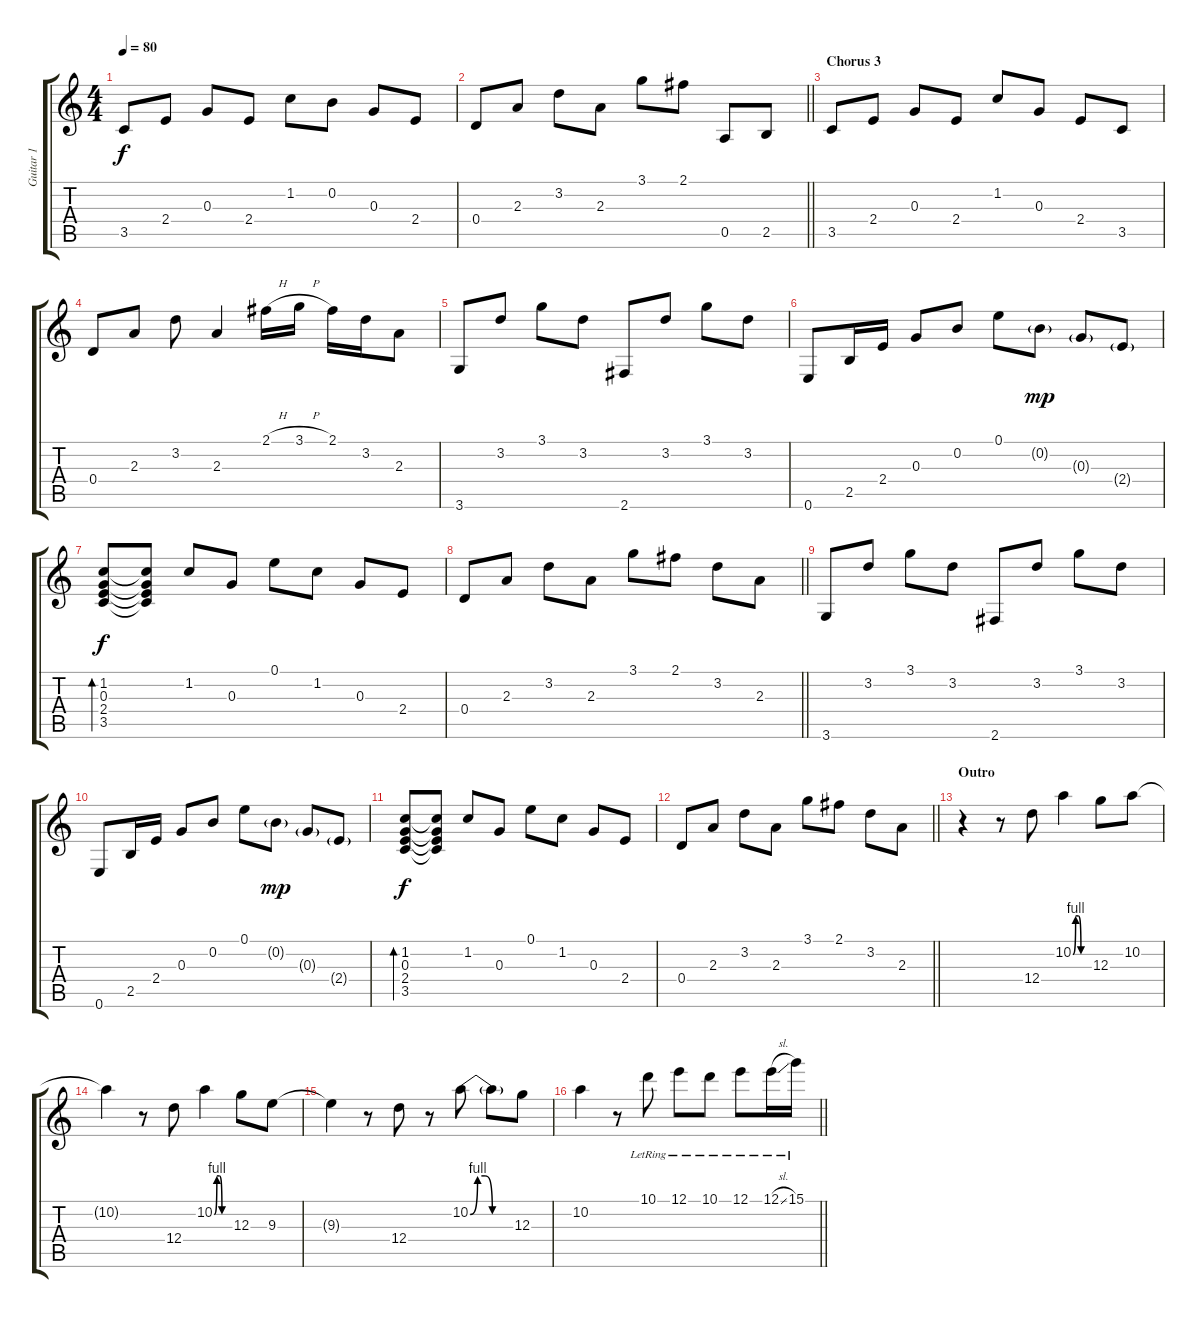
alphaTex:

\track ("Guitar 1" "Guitar 1") {instrument acousticguitarnylon}
\staff {score tabs}
\tuning (E4 B3 G3 D3 A2 E2) {hide}
\ts (4 4)
\tempo 80
\clef g2
\ks c
3.5.8{dy f} 2.4.8 0.3.8 2.4.8 1.2.8 0.2.8 0.3.8 2.4.8 |
\barLineRight lightlight
0.4.8 2.3.8 3.2.8 2.3.8 3.1.8 2.1.8 0.5.8 2.5.8 |
\section ("" "Chorus 3")
3.5.8 2.4.8 0.3.8 2.4.8 1.2.8 0.3.8 2.4.8 3.5.8 |
0.4.8 2.3.8 3.2.8 2.3.4 2.1{h}.16 3.1{h}.16 2.1.16 3.2.16 2.3.8 |
3.6.8 3.2.8 3.1.8 3.2.8 2.6.8 3.2.8 3.1.8 3.2.8 |
0.6.8 2.5.16 2.4.16 0.3.8 0.2.8 0.1.8 0.2{g}.8{dy mp} 0.3{g}.8 2.4{g}.8 |
(1.2 0.3 2.4 3.5).8{bd 60 dy f} (1.2{t} 0.3{t} 2.4{t} 3.5{t}).8 1.2.8 0.3.8 0.1.8 1.2.8 0.3.8 2.4.8 |
\barLineRight lightlight
0.4.8 2.3.8 3.2.8 2.3.8 3.1.8 2.1.8 3.2.8 2.3.8 |
3.6.8 3.2.8 3.1.8 3.2.8 2.6.8 3.2.8 3.1.8 3.2.8 |
0.6.8 2.5.16 2.4.16 0.3.8 0.2.8 0.1.8 0.2{g}.8{dy mp} 0.3{g}.8 2.4{g}.8 |
(1.2 0.3 2.4 3.5).8{bd 60 dy f} (1.2{t} 0.3{t} 2.4{t} 3.5{t}).8 1.2.8 0.3.8 0.1.8 1.2.8 0.3.8 2.4.8 |
\barLineRight lightlight
0.4.8 2.3.8 3.2.8 2.3.8 3.1.8 2.1.8 3.2.8 2.3.8 |
\section ("" "Outro")
r.4{volume 16 instrument acousticguitarnylon} r.8 12.4.8 10.2{be (custom 0 0 10 4 20 4 30 0 60 0)}.4 12.3.8 10.2.8 |
10.2{t}.4 r.8 12.4.8 10.2{be (custom 0 0 10 4 20 4 30 0 60 0)}.4 12.3.8 9.3.8 |
9.3{t}.4 r.8 12.4.8 r.8 10.2{be (custom 0 0 10 4 20 4 30 0 60 0)}.8 10.2{t}.8 12.3.8 |
\barLineRight lightlight
10.2.4 r.8 10.1{lr}.8 12.1{lr}.8 10.1{lr}.8 12.1{lr}.8 12.1{sl lr}.16 15.1{lr}.16
